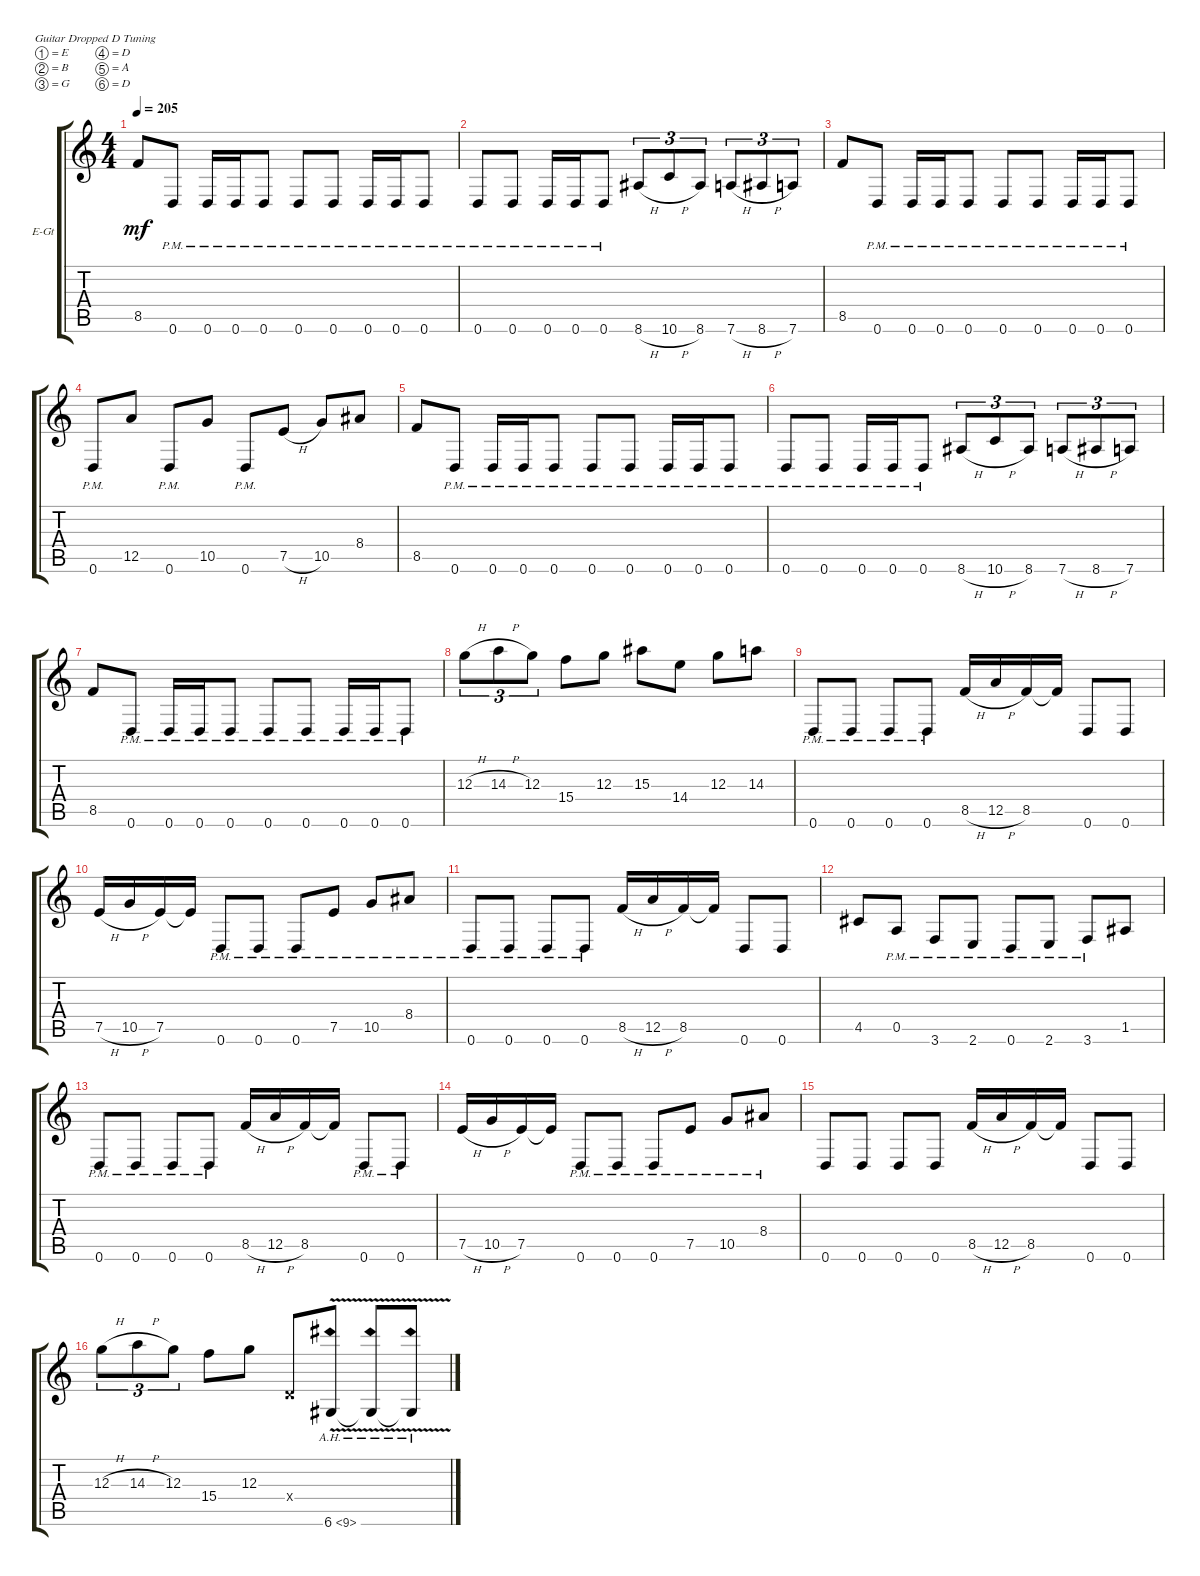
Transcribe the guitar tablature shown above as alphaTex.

\defaultSystemsLayout 4
\bracketExtendMode groupsimilarinstruments
\firstSystemTrackNameOrientation horizontal
\otherSystemsTrackNameOrientation horizontal
\track ("right" "E-Gt") {instrument distortionguitar}
\staff {score tabs}
\tuning (E4 B3 G3 D3 A2 D2)
\ts (4 4)
\tempo 205
\clef g2
\ks c
8.5.8{dy mf} 0.6{pm}.8 0.6{pm}.16 0.6{pm}.16 0.6{pm}.8 0.6{pm}.8 0.6{pm}.8 0.6{pm}.16 0.6{pm}.16 0.6{pm}.8 |
0.6{pm}.8 0.6{pm}.8 0.6{pm}.16 0.6{pm}.16 0.6{pm}.8 8.6{h}.8{tu (3 2)} 10.6{h}.8{tu (3 2)} 8.6.8{tu (3 2)} 7.6{h}.8{tu (3 2)} 8.6{h}.8{tu (3 2)} 7.6.8{tu (3 2)} |
8.5.8 0.6{pm}.8 0.6{pm}.16 0.6{pm}.16 0.6{pm}.8 0.6{pm}.8 0.6{pm}.8 0.6{pm}.16 0.6{pm}.16 0.6{pm}.8 |
0.6{pm}.8 12.5.8 0.6{pm}.8 10.5.8 0.6{pm}.8 7.5{h}.8 10.5.8 8.4.8 |
8.5.8 0.6{pm}.8 0.6{pm}.16 0.6{pm}.16 0.6{pm}.8 0.6{pm}.8 0.6{pm}.8 0.6{pm}.16 0.6{pm}.16 0.6{pm}.8 |
0.6{pm}.8 0.6{pm}.8 0.6{pm}.16 0.6{pm}.16 0.6{pm}.8 8.6{h}.8{tu (3 2)} 10.6{h}.8{tu (3 2)} 8.6.8{tu (3 2)} 7.6{h}.8{tu (3 2)} 8.6{h}.8{tu (3 2)} 7.6.8{tu (3 2)} |
8.5.8 0.6{pm}.8 0.6{pm}.16 0.6{pm}.16 0.6{pm}.8 0.6{pm}.8 0.6{pm}.8 0.6{pm}.16 0.6{pm}.16 0.6{pm}.8 |
12.3{h}.8{tu (3 2)} 14.3{h}.8{tu (3 2)} 12.3.8{tu (3 2)} 15.4.8 12.3.8 15.3.8 14.4.8 12.3.8 14.3.8 |
0.6{pm}.8 0.6{pm}.8 0.6{pm}.8 0.6{pm}.8 8.5{h}.16 12.5{h}.16 8.5.16 8.5{t}.16 0.6.8 0.6.8 |
7.5{h}.16 10.5{h}.16 7.5.16 7.5{t}.16 0.6{pm}.8 0.6{pm}.8 0.6{pm}.8 7.5{pm}.8 10.5{pm}.8 8.4{pm}.8 |
0.6{pm}.8 0.6{pm}.8 0.6{pm}.8 0.6{pm}.8 8.5{h}.16 12.5{h}.16 8.5.16 8.5{t}.16 0.6.8 0.6.8 |
4.5.8 0.5{pm}.8 3.6{pm}.8 2.6{pm}.8 0.6{pm}.8 2.6{pm}.8 3.6{pm}.8 1.5.8 |
0.6{pm}.8 0.6{pm}.8 0.6{pm}.8 0.6{pm}.8 8.5{h}.16 12.5{h}.16 8.5.16 8.5{t}.16 0.6{pm}.8 0.6{pm}.8 |
7.5{h}.16 10.5{h}.16 7.5.16 7.5{t}.16 0.6{pm}.8 0.6{pm}.8 0.6{pm}.8 7.5{pm}.8 10.5{pm}.8 8.4{pm}.8 |
0.6.8 0.6.8 0.6.8 0.6.8 8.5{h}.16 12.5{h}.16 8.5.16 8.5{t}.16 0.6.8 0.6.8 |
12.3{h}.8{tu (3 2)} 14.3{h}.8{tu (3 2)} 12.3.8{tu (3 2)} 15.4.8 12.3.8 0.4{x}.8 6.6{ah 3 v}.8 6.6{ah 3 v t}.8 6.6{ah 3 v t}.8
